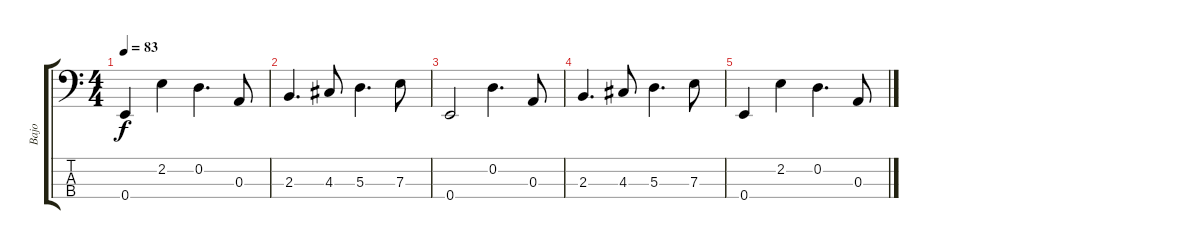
\track ("Bajo" "Bajo") {instrument electricbassfinger}
\staff {score tabs}
\tuning (G2 D2 A1 E1) {hide}
\ts (4 4)
\tempo 83
\clef f4
\ks c
0.4.4{dy f} 2.2.4 0.2.4{d} 0.3.8 |
2.3.4{d} 4.3.8 5.3.4{d} 7.3.8 |
0.4.2 0.2.4{d} 0.3.8 |
2.3.4{d} 4.3.8 5.3.4{d} 7.3.8 |
0.4.4 2.2.4 0.2.4{d} 0.3.8
